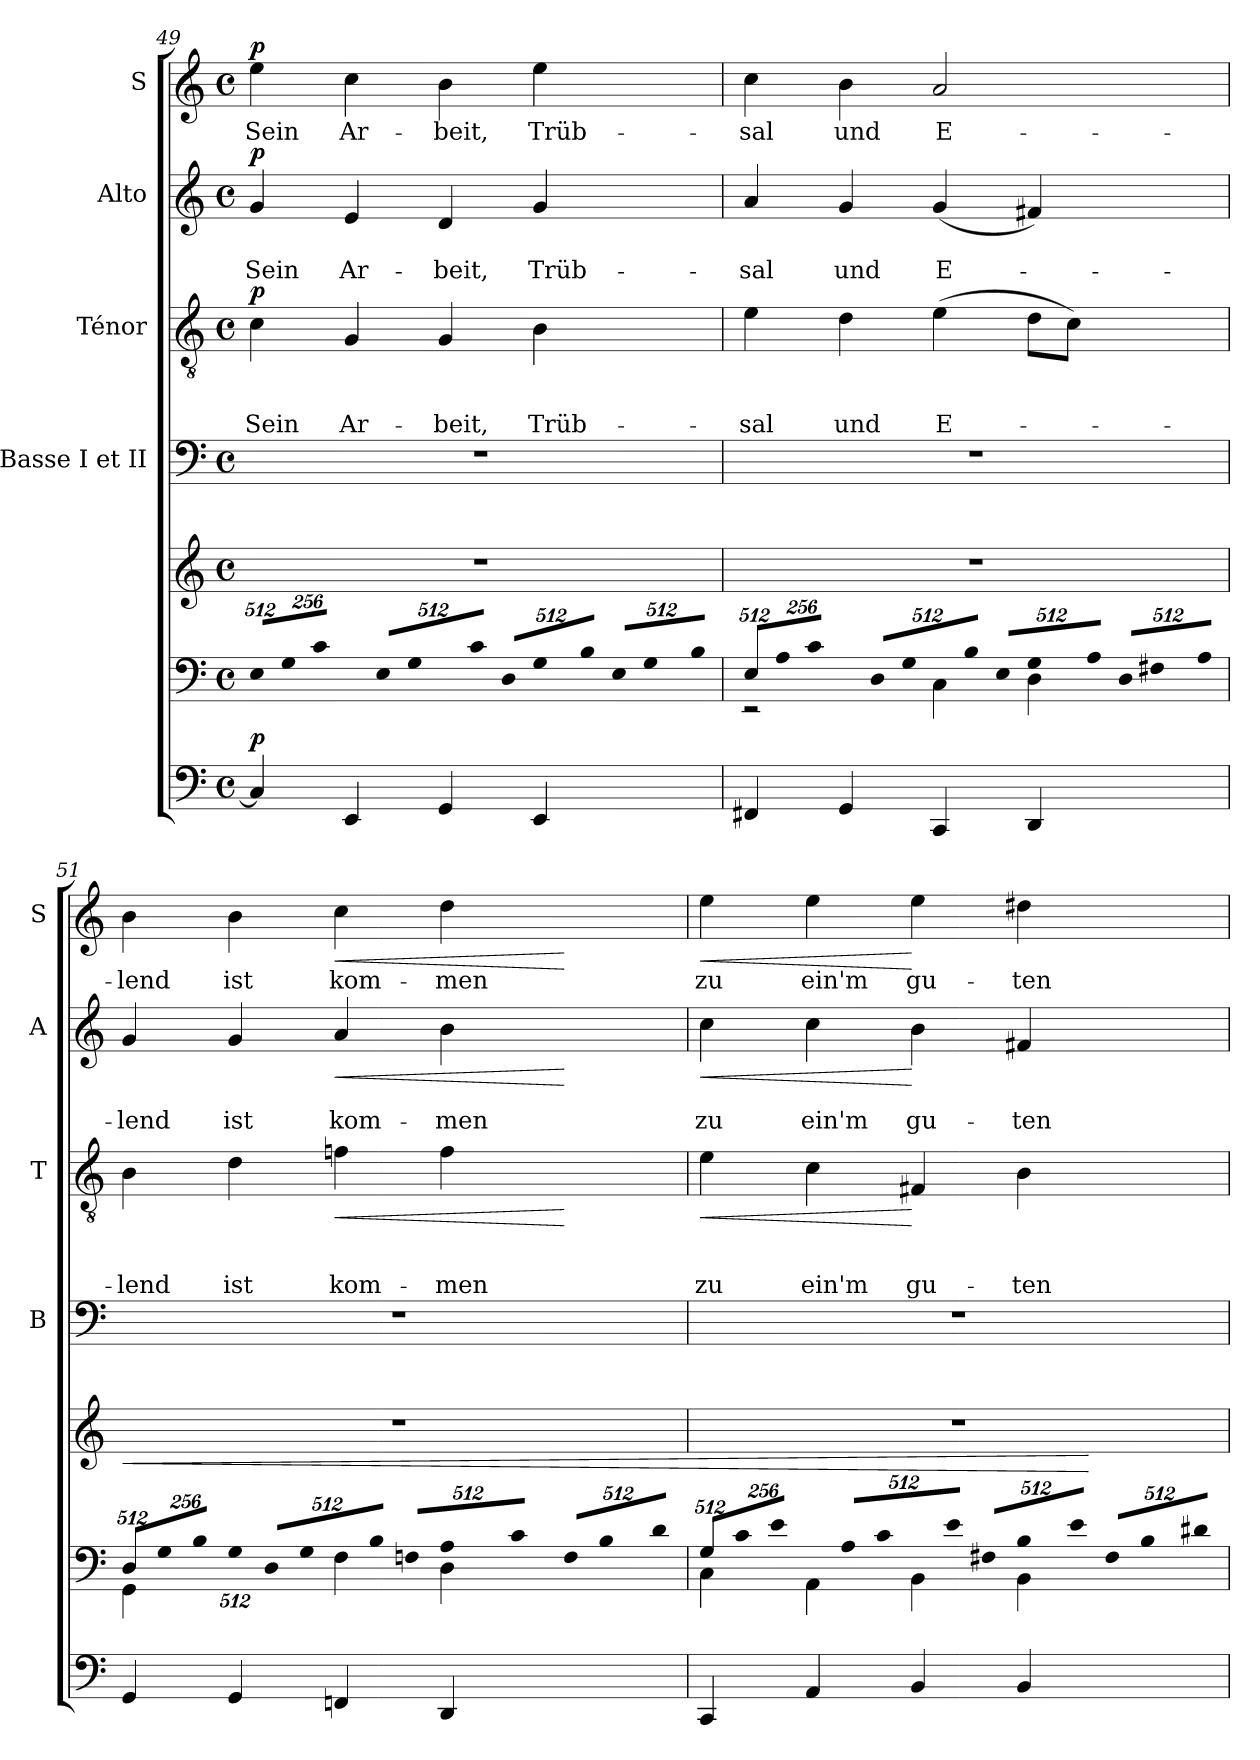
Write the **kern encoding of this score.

**kern	**dynam	**kern	**kern	**dynam	**kern	**kern	**text	**text	**text	**dynam	**kern	**text	**text	**dynam	**kern	**text	**dynam
*part7	*part7	*part6	*part5	*part5	*part4	*part3	*part3	*part3	*part3	*part3	*part2	*part2	*part2	*part2	*part1	*part1	*part1
*staff7	*staff7	*staff6	*staff5	*staff5	*staff4	*staff3	*staff3	*staff3	*staff3	*staff3	*staff2	*staff2	*staff2	*staff2	*staff1	*staff1	*staff1
*	*	*	*	*	*I"Basse I et II	*I"Ténor	*	*	*	*	*I"Alto	*	*	*	*I"S	*	*
*	*	*	*	*	*I'B	*I'T	*	*	*	*	*I'A	*	*	*	*I'S	*	*
*clefF4	*	*clefF4	*clefG2	*	*clefF4	*clefGv2	*	*	*	*	*clefG2	*	*	*	*clefG2	*	*
*k[]	*	*k[]	*k[]	*	*k[]	*k[]	*	*	*	*	*k[]	*	*	*	*k[]	*	*
*C:	*	*C:	*C:	*	*C:	*C:	*	*	*	*	*C:	*	*	*	*C:	*	*
*M4/4	*	*M4/4	*M4/4	*	*M4/4	*M4/4	*	*	*	*	*M4/4	*	*	*	*M4/4	*	*
*met(c)	*	*met(c)	*met(c)	*	*met(c)	*met(c)	*	*	*	*	*met(c)	*	*	*	*met(c)	*	*
*	*	*Xbrackettup	*	*	*	*	*	*	*	*	*	*	*	*	*	*	*
=49	=49	=49	=49	=49	=49	=49	=49	=49	=49	=49	=49	=49	=49	=49	=49	=49	=49
!	!LO:DY:a	!LO:N:vis=8	!	!	!	!	!	!	!LO:LY:b	!LO:DY:a	!	!	!LO:LY:b	!LO:DY:a	!	!LO:LY:b	!LO:DY:a
4C/]	p	4096%341E/L	1r	.	1r	4c\	.	.	Sein	p	4g/	.	Sein	p	4ee\	Sein	p
!	!	!LO:N:vis=8	!	!	!	!	!	!	!	!	!	!	!	!	!	!	!
.	.	2048%171G/	.	.	.	.	.	.	.	.	.	.	.	.	.	.	.
!	!	!LO:N:vis=8	!	!	!	!	!	!	!	!	!	!	!	!	!	!	!
.	.	4096%341c/J	.	.	.	.	.	.	.	.	.	.	.	.	.	.	.
!	!	!LO:N:vis=8	!	!	!	!	!	!	!LO:LY:b	!	!	!	!LO:LY:b	!	!	!LO:LY:b	!
4EE/	.	4096%341E/L	.	.	.	4G/	.	.	Ar-	.	4e/	.	Ar-	.	4cc\	Ar-	.
!	!	!LO:N:vis=8	!	!	!	!	!	!	!	!	!	!	!	!	!	!	!
.	.	2048%171G/	.	.	.	.	.	.	.	.	.	.	.	.	.	.	.
!	!	!LO:N:vis=8	!	!	!	!	!	!	!	!	!	!	!	!	!	!	!
.	.	4096%341c/J	.	.	.	.	.	.	.	.	.	.	.	.	.	.	.
!	!	!LO:N:vis=8	!	!	!	!	!	!	!LO:LY:b	!	!	!	!LO:LY:b	!	!	!LO:LY:b	!
4GG/	.	4096%341D/L	.	.	.	4G/	.	.	-beit,	.	4d/	.	-beit,	.	4b\	-beit,	.
!	!	!LO:N:vis=8	!	!	!	!	!	!	!	!	!	!	!	!	!	!	!
.	.	2048%171G/	.	.	.	.	.	.	.	.	.	.	.	.	.	.	.
!	!	!LO:N:vis=8	!	!	!	!	!	!	!	!	!	!	!	!	!	!	!
.	.	4096%341B/J	.	.	.	.	.	.	.	.	.	.	.	.	.	.	.
!	!	!LO:N:vis=8	!	!	!	!	!	!	!LO:LY:b	!	!	!	!LO:LY:b	!	!	!LO:LY:b	!
4EE/	.	4096%341E/L	.	.	.	4B\	.	.	Trüb-	.	4g/	.	Trüb-	.	4ee\	Trüb-	.
!	!	!LO:N:vis=8	!	!	!	!	!	!	!	!	!	!	!	!	!	!	!
.	.	2048%171G/	.	.	.	.	.	.	.	.	.	.	.	.	.	.	.
!	!	!LO:N:vis=8	!	!	!	!	!	!	!	!	!	!	!	!	!	!	!
.	.	4096%341B/J	.	.	.	.	.	.	.	.	.	.	.	.	.	.	.
=50	=50	=50	=50	=50	=50	=50	=50	=50	=50	=50	=50	=50	=50	=50	=50	=50	=50
!	!	!LO:N:vis=8	!	!	!	!	!	!	!LO:LY:b	!	!	!	!LO:LY:b	!	!	!LO:LY:b	!
*	*	*^	*	*	*	*	*	*	*	*	*	*	*	*	*	*	*
4FF#X/	.	4096%341E/L	2rEE	1r	.	1r	4e\	.	.	-sal	.	4a/	.	-sal	.	4cc\	-sal	.
!	!	!LO:N:vis=8	!	!	!	!	!	!	!	!	!	!	!	!	!	!	!	!
.	.	2048%171A/	.	.	.	.	.	.	.	.	.	.	.	.	.	.	.	.
!	!	!LO:N:vis=8	!	!	!	!	!	!	!	!	!	!	!	!	!	!	!	!
.	.	4096%341c/J	.	.	.	.	.	.	.	.	.	.	.	.	.	.	.	.
!	!	!LO:N:vis=8	!	!	!	!	!	!	!	!LO:LY:b	!	!	!	!LO:LY:b	!	!	!LO:LY:b	!
4GG/	.	4096%341D/L	.	.	.	.	4d\	.	.	und	.	4g/	.	und	.	4b\	und	.
!	!	!LO:N:vis=8	!	!	!	!	!	!	!	!	!	!	!	!	!	!	!	!
.	.	2048%171G/	.	.	.	.	.	.	.	.	.	.	.	.	.	.	.	.
!	!	!LO:N:vis=8	!	!	!	!	!	!	!	!	!	!	!	!	!	!	!	!
.	.	4096%341B/J	.	.	.	.	.	.	.	.	.	.	.	.	.	.	.	.
!	!	!LO:N:vis=8	!	!	!	!	!	!	!	!LO:LY:b	!	!	!	!LO:LY:b	!	!	!LO:LY:b	!
4CC/	.	4096%341E/L	4C\	.	.	.	(>4e\	.	.	E-	.	(<4g/	.	E-	.	2a/	E-	.
!	!	!LO:N:vis=8	!	!	!	!	!	!	!	!	!	!	!	!	!	!	!	!
.	.	2048%171G/	.	.	.	.	.	.	.	.	.	.	.	.	.	.	.	.
!	!	!LO:N:vis=8	!	!	!	!	!	!	!	!	!	!	!	!	!	!	!	!
.	.	4096%341A/J	.	.	.	.	.	.	.	.	.	.	.	.	.	.	.	.
!	!	!LO:N:vis=8	!	!	!	!	!	!	!	!	!	!	!	!	!	!	!	!
4DD/	.	4096%341D/L	4D\	.	.	.	8d\L	.	.	.	.	4f#X/)	.	.	.	.	.	.
!	!	!LO:N:vis=8	!	!	!	!	!	!	!	!	!	!	!	!	!	!	!	!
.	.	2048%171F#X/	.	.	.	.	.	.	.	.	.	.	.	.	.	.	.	.
.	.	.	.	.	.	.	8c\J)	.	.	.	.	.	.	.	.	.	.	.
!	!	!LO:N:vis=8	!	!	!	!	!	!	!	!	!	!	!	!	!	!	!	!
.	.	4096%341A/J	.	.	.	.	.	.	.	.	.	.	.	.	.	.	.	.
*	*	*v	*v	*	*	*	*	*	*	*	*	*	*	*	*	*	*	*
=51	=51	=51	=51	=51	=51	=51	=51	=51	=51	=51	=51	=51	=51	=51	=51	=51	=51
!	!	!LO:N:vis=8	!	!LO:HP:b	!	!	!	!	!LO:LY:b	!	!	!	!LO:LY:b	!	!	!LO:LY:b	!
*	*	*^	*	*	*	*	*	*	*	*	*	*	*	*	*	*	*
*	*	*	*^	*	*	*	*	*	*	*	*	*	*	*	*	*	*	*
4GG/	.	4096%341D/L	4GG\	4ryy	1r	<	1r	4B\	.	.	-lend	.	4g/	.	-lend	.	4b\	-lend	.
!	!	!LO:N:vis=8	!	!	!	!	!	!	!	!	!	!	!	!	!	!	!	!	!
.	.	2048%171G/	.	.	.	.	.	.	.	.	.	.	.	.	.	.	.	.	.
!	!	!LO:N:vis=8	!	!	!	!	!	!	!	!	!	!	!	!	!	!	!	!	!
.	.	4096%341B/J	.	.	.	.	.	.	.	.	.	.	.	.	.	.	.	.	.
!	!	!LO:N:vis=8	!	!LO:N:vis=8	!	!	!	!	!	!	!LO:LY:b	!	!	!	!LO:LY:b	!	!	!LO:LY:b	!
4GG/	.	4096%341D/L	4ryy	4096%341G\	.	.	.	4d\	.	.	ist	.	4g/	.	ist	.	4b\	ist	.
!	!	!LO:N:vis=8	!	!	!	!	!	!	!	!	!	!	!	!	!	!	!	!	!
.	.	2048%171G/	.	2ryy	.	.	.	.	.	.	.	.	.	.	.	.	.	.	.
!	!	!LO:N:vis=8	!	!	!	!	!	!	!	!	!	!	!	!	!	!	!	!	!
.	.	4096%341B/J	.	.	.	.	.	.	.	.	.	.	.	.	.	.	.	.	.
!	!	!LO:N:vis=8	!	!	!	!	!	!	!	!	!LO:LY:b	!LO:HP:b	!	!	!LO:LY:b	!LO:HP:b	!	!LO:LY:b	!LO:HP:b
4FFn/	.	4096%341Fn/L	4F\	.	.	.	.	4fn\	.	.	kom-	<	4a/	.	kom-	<	4cc\	kom-	<
!	!	!LO:N:vis=8	!	!	!	!	!	!	!	!	!	!	!	!	!	!	!	!	!
.	.	2048%171A/	.	.	.	.	.	.	.	.	.	.	.	.	.	.	.	.	.
!	!	!LO:N:vis=8	!	!	!	!	!	!	!	!	!	!	!	!	!	!	!	!	!
.	.	4096%341c/J	.	.	.	.	.	.	.	.	.	.	.	.	.	.	.	.	.
!	!	!LO:N:vis=8	!	!	!	!	!	!	!	!	!LO:LY:b	!	!	!	!LO:LY:b	!	!	!LO:LY:b	!
4DD/	.	4096%341F/L	4D\	.	.	.	.	4f\	.	.	-men	.	4b\	.	-men	.	4dd\	-men	.
!	!	!LO:N:vis=8	!	!	!	!	!	!	!	!	!	!	!	!	!	!	!	!	!
.	.	2048%171B/	.	8ryy	.	.	.	.	.	.	.	.	.	.	.	.	.	.	.
!	!	!LO:N:vis=8	!	!	!	!	!	!	!	!	!	!	!	!	!	!	!	!	!
.	.	4096%341d/J	.	.	.	.	.	.	.	.	.	.	.	.	.	.	.	.	.
.	.	.	.	32ryy	.	.	.	.	.	.	.	.	.	.	.	.	.	.	.
.	.	.	.	128ryy	.	.	.	.	.	.	.	.	.	.	.	.	.	.	.
.	.	.	.	512ryy	.	.	.	.	.	.	.	.	.	.	.	.	.	.	.
.	.	.	.	2048.ryy	.	.	.	.	.	.	.	.	.	.	.	.	.	.	.
*	*	*v	*v	*v	*	*	*	*	*	*	*	*	*	*	*	*	*	*	*
.	.	.	.	.	.	.	.	.	.	[	.	.	.	[	.	.	[
!!LO:PB:g=z
=52	=52	=52	=52	=52	=52	=52	=52	=52	=52	=52	=52	=52	=52	=52	=52	=52	=52
!	!	!LO:N:vis=8	!	!	!	!	!	!	!LO:LY:b	!LO:HP:b	!	!	!LO:LY:b	!LO:HP:b	!	!LO:LY:b	!LO:HP:b
*	*	*^	*	*	*	*	*	*	*	*	*	*	*	*	*	*	*
4CC/	.	4096%341G/L	4C\	1r	.	1r	4e\	.	.	zu	<	4cc\	.	zu	<	4ee\	zu	<
!	!	!LO:N:vis=8	!	!	!	!	!	!	!	!	!	!	!	!	!	!	!	!
.	.	2048%171c/	.	.	.	.	.	.	.	.	.	.	.	.	.	.	.	.
!	!	!LO:N:vis=8	!	!	!	!	!	!	!	!	!	!	!	!	!	!	!	!
.	.	4096%341e/J	.	.	.	.	.	.	.	.	.	.	.	.	.	.	.	.
!	!	!LO:N:vis=8	!	!	!	!	!	!	!	!LO:LY:b	!	!	!	!LO:LY:b	!	!	!LO:LY:b	!
4AA/	.	4096%341A/L	4AA\	.	.	.	4c\	.	.	ein'm	.	4cc\	.	ein'm	.	4ee\	ein'm	.
!	!	!LO:N:vis=8	!	!	!	!	!	!	!	!	!	!	!	!	!	!	!	!
.	.	2048%171c/	.	.	.	.	.	.	.	.	.	.	.	.	.	.	.	.
!	!	!LO:N:vis=8	!	!	!	!	!	!	!	!	!	!	!	!	!	!	!	!
.	.	4096%341e/J	.	.	.	.	.	.	.	.	.	.	.	.	.	.	.	.
!	!	!LO:N:vis=8	!	!	!	!	!	!	!	!LO:LY:b	!	!	!	!LO:LY:b	!	!	!LO:LY:b	!
4BB/	.	4096%341F#X/L	4BB\	.	.	.	4F#X/	.	.	gu-	[	4b\	.	gu-	[	4ee\	gu-	[
!	!	!LO:N:vis=8	!	!	!	!	!	!	!	!	!	!	!	!	!	!	!	!
.	.	2048%171B/	.	.	.	.	.	.	.	.	.	.	.	.	.	.	.	.
!	!	!LO:N:vis=8	!	!	!	!	!	!	!	!	!	!	!	!	!	!	!	!
.	.	4096%341e/J	.	.	.	.	.	.	.	.	.	.	.	.	.	.	.	.
!	!	!LO:N:vis=8	!	!	!	!	!	!	!	!LO:LY:b	!	!	!	!LO:LY:b	!	!	!LO:LY:b	!
4BB/	.	4096%341F#/L	4BB\	.	.	.	4B\	.	.	-ten	.	4f#X/	.	-ten	.	4dd#X\	-ten	.
!	!	!LO:N:vis=8	!	!	!	!	!	!	!	!	!	!	!	!	!	!	!	!
.	.	2048%171B/	.	.	.	.	.	.	.	.	.	.	.	.	.	.	.	.
!	!	!LO:N:vis=8	!	!	!	!	!	!	!	!	!	!	!	!	!	!	!	!
.	.	4096%341d#X/J	.	.	.	.	.	.	.	.	.	.	.	.	.	.	.	.
*	*	*v	*v	*	*	*	*	*	*	*	*	*	*	*	*	*	*	*
.	.	.	.	[	.	.	.	.	.	.	.	.	.	.	.	.	.
=	=	=	=	=	=	=	=	=	=	=	=	=	=	=	=	=	=
*-	*-	*-	*-	*-	*-	*-	*-	*-	*-	*-	*-	*-	*-	*-	*-	*-	*-
